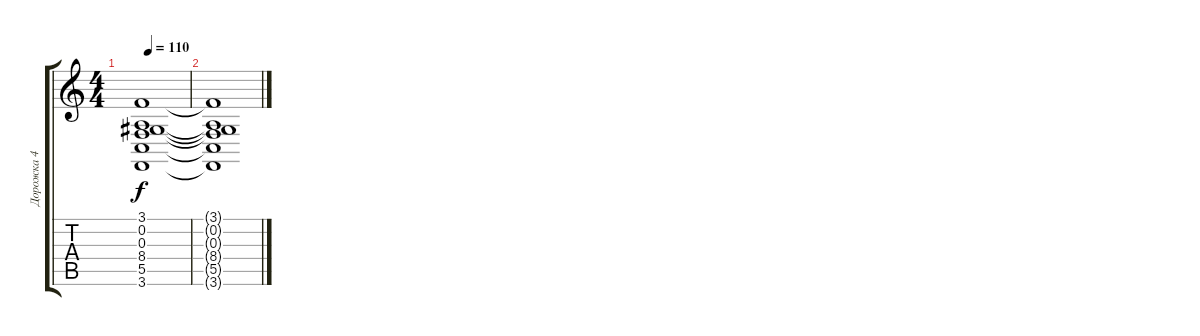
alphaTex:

\track ("Дорожка 4" "Дорожка 4") {instrument stringensemble1}
\staff {score tabs}
\tuning (D4 A3 F3 C3 G2 D2) {hide}
\ts (4 4)
\tempo 110
\clef g2
\ks c
(3.1{t} 0.2{t} 0.3{t} 8.4{t} 5.5{t} 3.6{t}).1{dy f} |
(3.1{t} 0.2{t} 0.3{t} 8.4{t} 5.5{t} 3.6{t}).1
